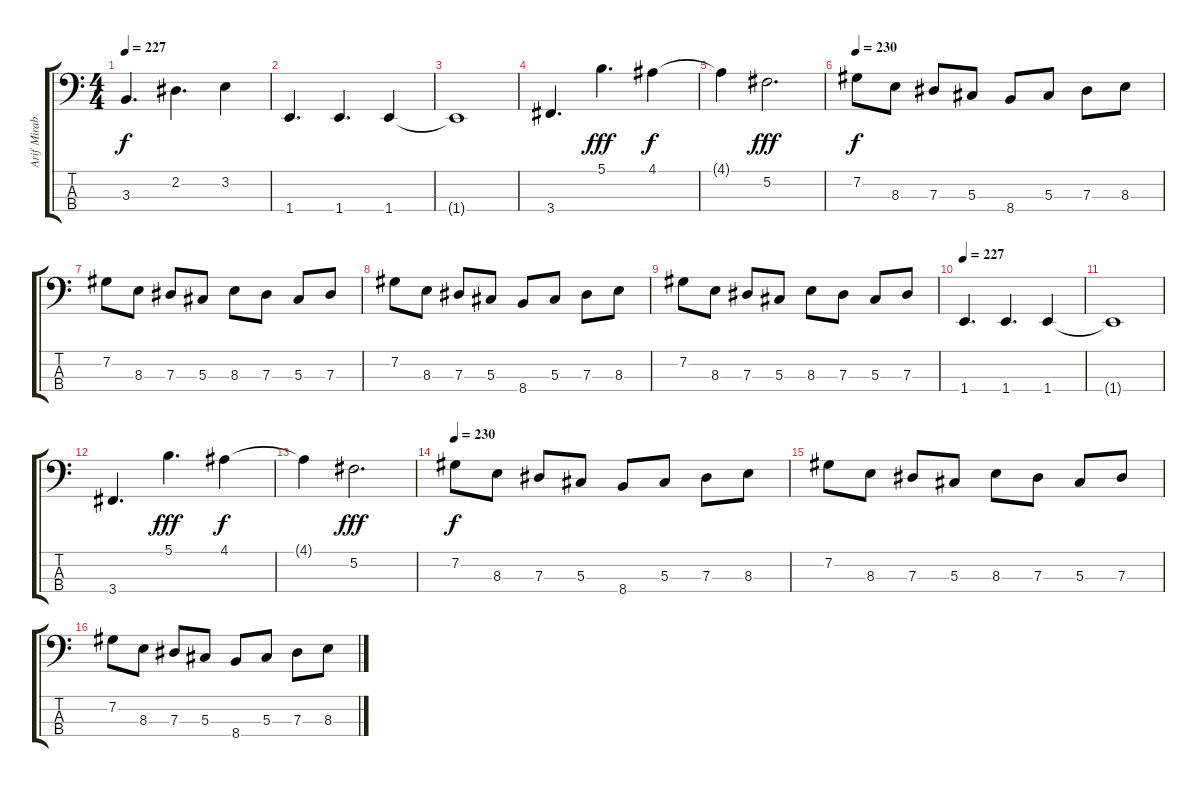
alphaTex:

\track ("Arif Mirabdolbaghi" "Arif Mirab") {instrument electricbassfinger}
\staff {score tabs}
\tuning (Gb2 Db2 Ab1 Eb1) {hide}
\ts (4 4)
\tempo 227
\clef f4
\ks c
3.3.4{d dy f} 2.2.4{d} 3.2.4 |
1.4.4{d} 1.4.4{d} 1.4.4 |
1.4{t}.1 |
3.4.4{d} 5.1.4{d dy fff} 4.1.4{dy f} |
4.1{t}.4 5.2.2{d dy fff} |
\tempo 230
7.2.8{dy f} 8.3.8 7.3.8 5.3.8 8.4.8 5.3.8 7.3.8 8.3.8 |
7.2.8 8.3.8 7.3.8 5.3.8 8.3.8 7.3.8 5.3.8 7.3.8 |
7.2.8 8.3.8 7.3.8 5.3.8 8.4.8 5.3.8 7.3.8 8.3.8 |
7.2.8 8.3.8 7.3.8 5.3.8 8.3.8 7.3.8 5.3.8 7.3.8 |
\tempo 227
1.4.4{d} 1.4.4{d} 1.4.4 |
1.4{t}.1 |
3.4.4{d} 5.1.4{d dy fff} 4.1.4{dy f} |
4.1{t}.4 5.2.2{d dy fff} |
\tempo 230
7.2.8{dy f} 8.3.8 7.3.8 5.3.8 8.4.8 5.3.8 7.3.8 8.3.8 |
7.2.8 8.3.8 7.3.8 5.3.8 8.3.8 7.3.8 5.3.8 7.3.8 |
7.2.8 8.3.8 7.3.8 5.3.8 8.4.8 5.3.8 7.3.8 8.3.8
